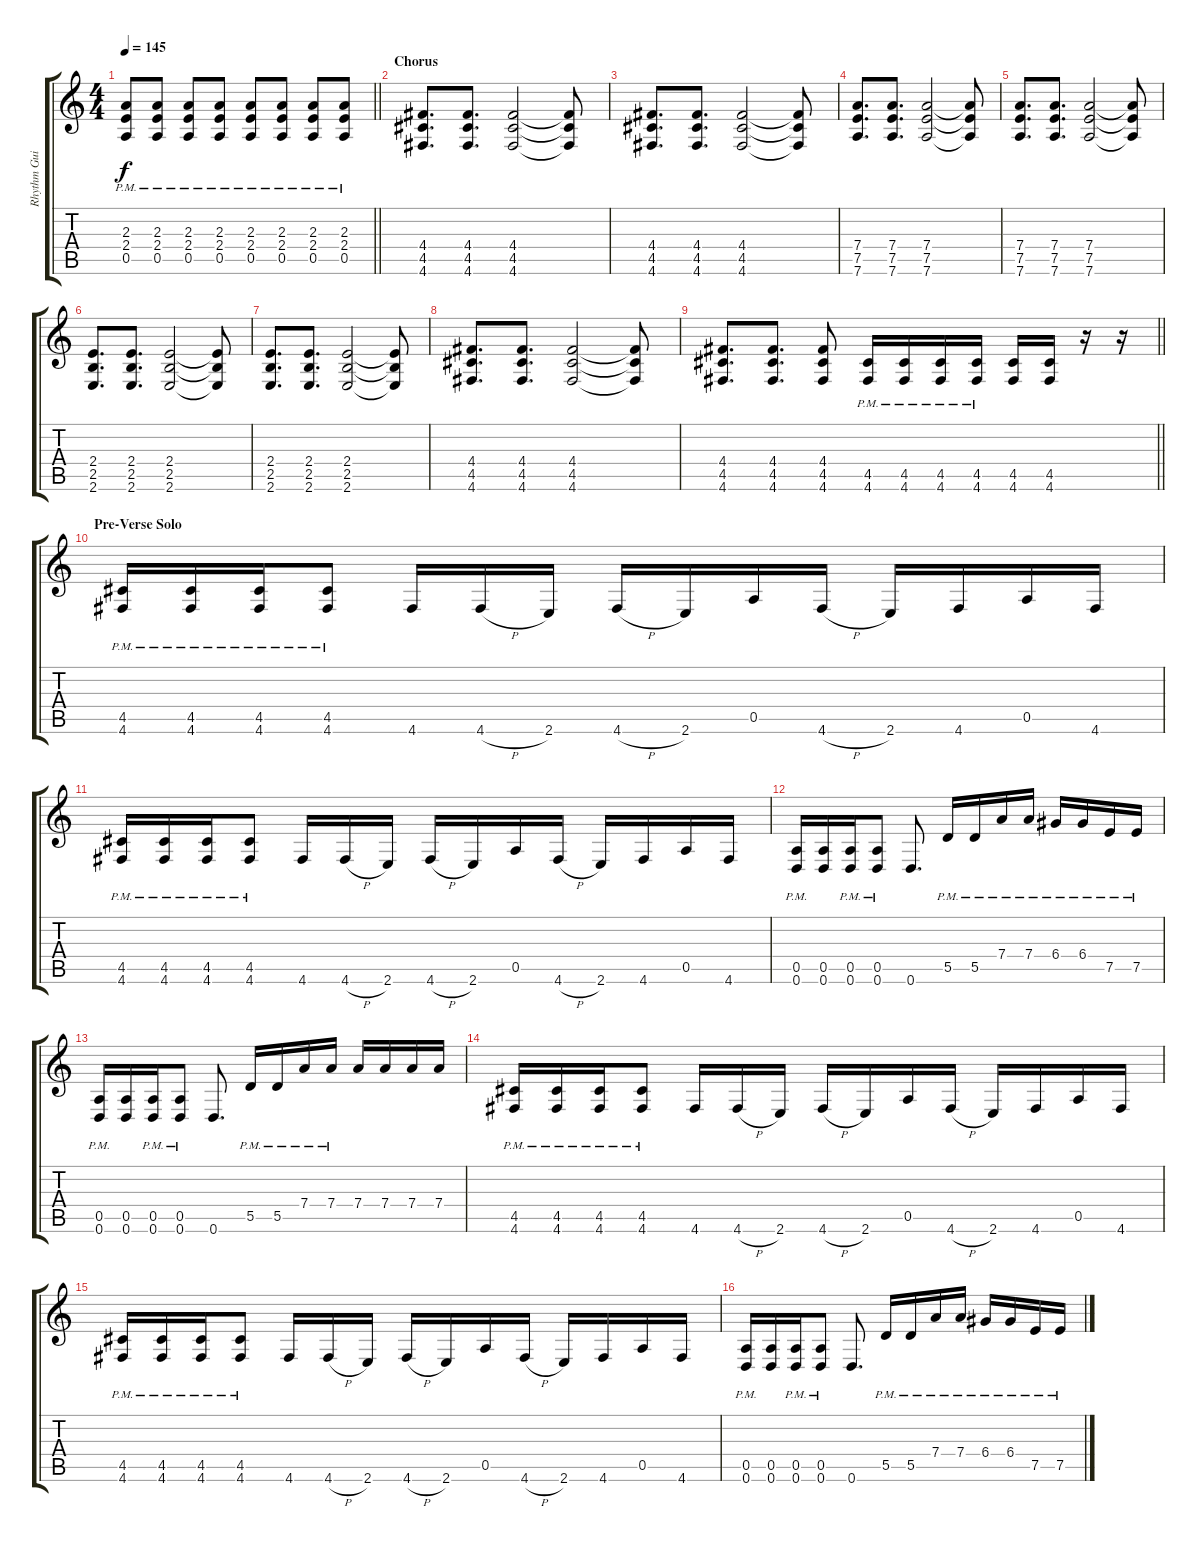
\track ("Rhythm Guitar 1" "Rhythm Gui") {instrument distortionguitar}
\staff {score tabs}
\tuning (E4 B3 G3 D3 A2 D2) {hide}
\ts (4 4)
\tempo 145
\clef g2
\barLineRight lightlight
\ks c
(2.3{pm} 2.4{pm} 0.5{pm}).8{dy f} (2.3{pm} 2.4{pm} 0.5{pm}).8 (2.3{pm} 2.4{pm} 0.5{pm}).8 (2.3{pm} 2.4{pm} 0.5{pm}).8 (2.3{pm} 2.4{pm} 0.5{pm}).8 (2.3{pm} 2.4{pm} 0.5{pm}).8 (2.3{pm} 2.4{pm} 0.5{pm}).8 (2.3{pm} 2.4{pm} 0.5{pm}).8 |
\section ("" "Chorus")
(4.4 4.5 4.6).8{d} (4.4 4.5 4.6).8{d} (4.4 4.5 4.6).2 (4.4{t} 4.5{t} 4.6{t}).8 |
(4.4 4.5 4.6).8{d} (4.4 4.5 4.6).8{d} (4.4 4.5 4.6).2 (4.4{t} 4.5{t} 4.6{t}).8 |
(7.4 7.5 7.6).8{d} (7.4 7.5 7.6).8{d} (7.4 7.5 7.6).2 (7.4{t} 7.5{t} 7.6{t}).8 |
(7.4 7.5 7.6).8{d} (7.4 7.5 7.6).8{d} (7.4 7.5 7.6).2 (7.4{t} 7.5{t} 7.6{t}).8 |
(2.4 2.5 2.6).8{d} (2.4 2.5 2.6).8{d} (2.4 2.5 2.6).2 (2.4{t} 2.5{t} 2.6{t}).8 |
(2.4 2.5 2.6).8{d} (2.4 2.5 2.6).8{d} (2.4 2.5 2.6).2 (2.4{t} 2.5{t} 2.6{t}).8 |
(4.4 4.5 4.6).8{d} (4.4 4.5 4.6).8{d} (4.4 4.5 4.6).2 (4.4{t} 4.5{t} 4.6{t}).8 |
\barLineRight lightlight
(4.4 4.5 4.6).8{d} (4.4 4.5 4.6).8{d} (4.4 4.5 4.6).8 (4.5{pm} 4.6{pm}).16 (4.5{pm} 4.6{pm}).16 (4.5{pm} 4.6{pm}).16 (4.5{pm} 4.6{pm}).16 (4.5 4.6).16 (4.5 4.6).16 r.16 r.16 |
\section ("" "Pre-Verse Solo")
(4.5{pm} 4.6{pm}).16 (4.5{pm} 4.6{pm}).16 (4.5{pm} 4.6{pm}).16 (4.5{pm} 4.6{pm}).8 4.6.16 4.6{h}.16 2.6.16 4.6{h}.16 2.6.16 0.5.16 4.6{h}.16 2.6.16 4.6.16 0.5.16 4.6.16 |
(4.5{pm} 4.6{pm}).16 (4.5{pm} 4.6{pm}).16 (4.5{pm} 4.6{pm}).16 (4.5{pm} 4.6{pm}).8 4.6.16 4.6{h}.16 2.6.16 4.6{h}.16 2.6.16 0.5.16 4.6{h}.16 2.6.16 4.6.16 0.5.16 4.6.16 |
(0.5{pm} 0.6{pm}).16 (0.5 0.6).16 (0.5{pm} 0.6{pm}).16 (0.5{pm} 0.6{pm}).8 0.6.8{d} 5.5{pm}.16 5.5{pm}.16 7.4{pm}.16 7.4{pm}.16 6.4{pm}.16 6.4{pm}.16 7.5{pm}.16 7.5{pm}.16 |
(0.5{pm} 0.6{pm}).16 (0.5 0.6).16 (0.5{pm} 0.6{pm}).16 (0.5{pm} 0.6{pm}).8 0.6.8{d} 5.5{pm}.16 5.5{pm}.16 7.4{pm}.16 7.4{pm}.16 7.4.16 7.4.16 7.4.16 7.4.16 |
(4.5{pm} 4.6{pm}).16 (4.5{pm} 4.6{pm}).16 (4.5{pm} 4.6{pm}).16 (4.5{pm} 4.6{pm}).8 4.6.16 4.6{h}.16 2.6.16 4.6{h}.16 2.6.16 0.5.16 4.6{h}.16 2.6.16 4.6.16 0.5.16 4.6.16 |
(4.5{pm} 4.6{pm}).16 (4.5{pm} 4.6{pm}).16 (4.5{pm} 4.6{pm}).16 (4.5{pm} 4.6{pm}).8 4.6.16 4.6{h}.16 2.6.16 4.6{h}.16 2.6.16 0.5.16 4.6{h}.16 2.6.16 4.6.16 0.5.16 4.6.16 |
(0.5{pm} 0.6{pm}).16 (0.5 0.6).16 (0.5{pm} 0.6{pm}).16 (0.5{pm} 0.6{pm}).8 0.6.8{d} 5.5{pm}.16 5.5{pm}.16 7.4{pm}.16 7.4{pm}.16 6.4{pm}.16 6.4{pm}.16 7.5{pm}.16 7.5{pm}.16
